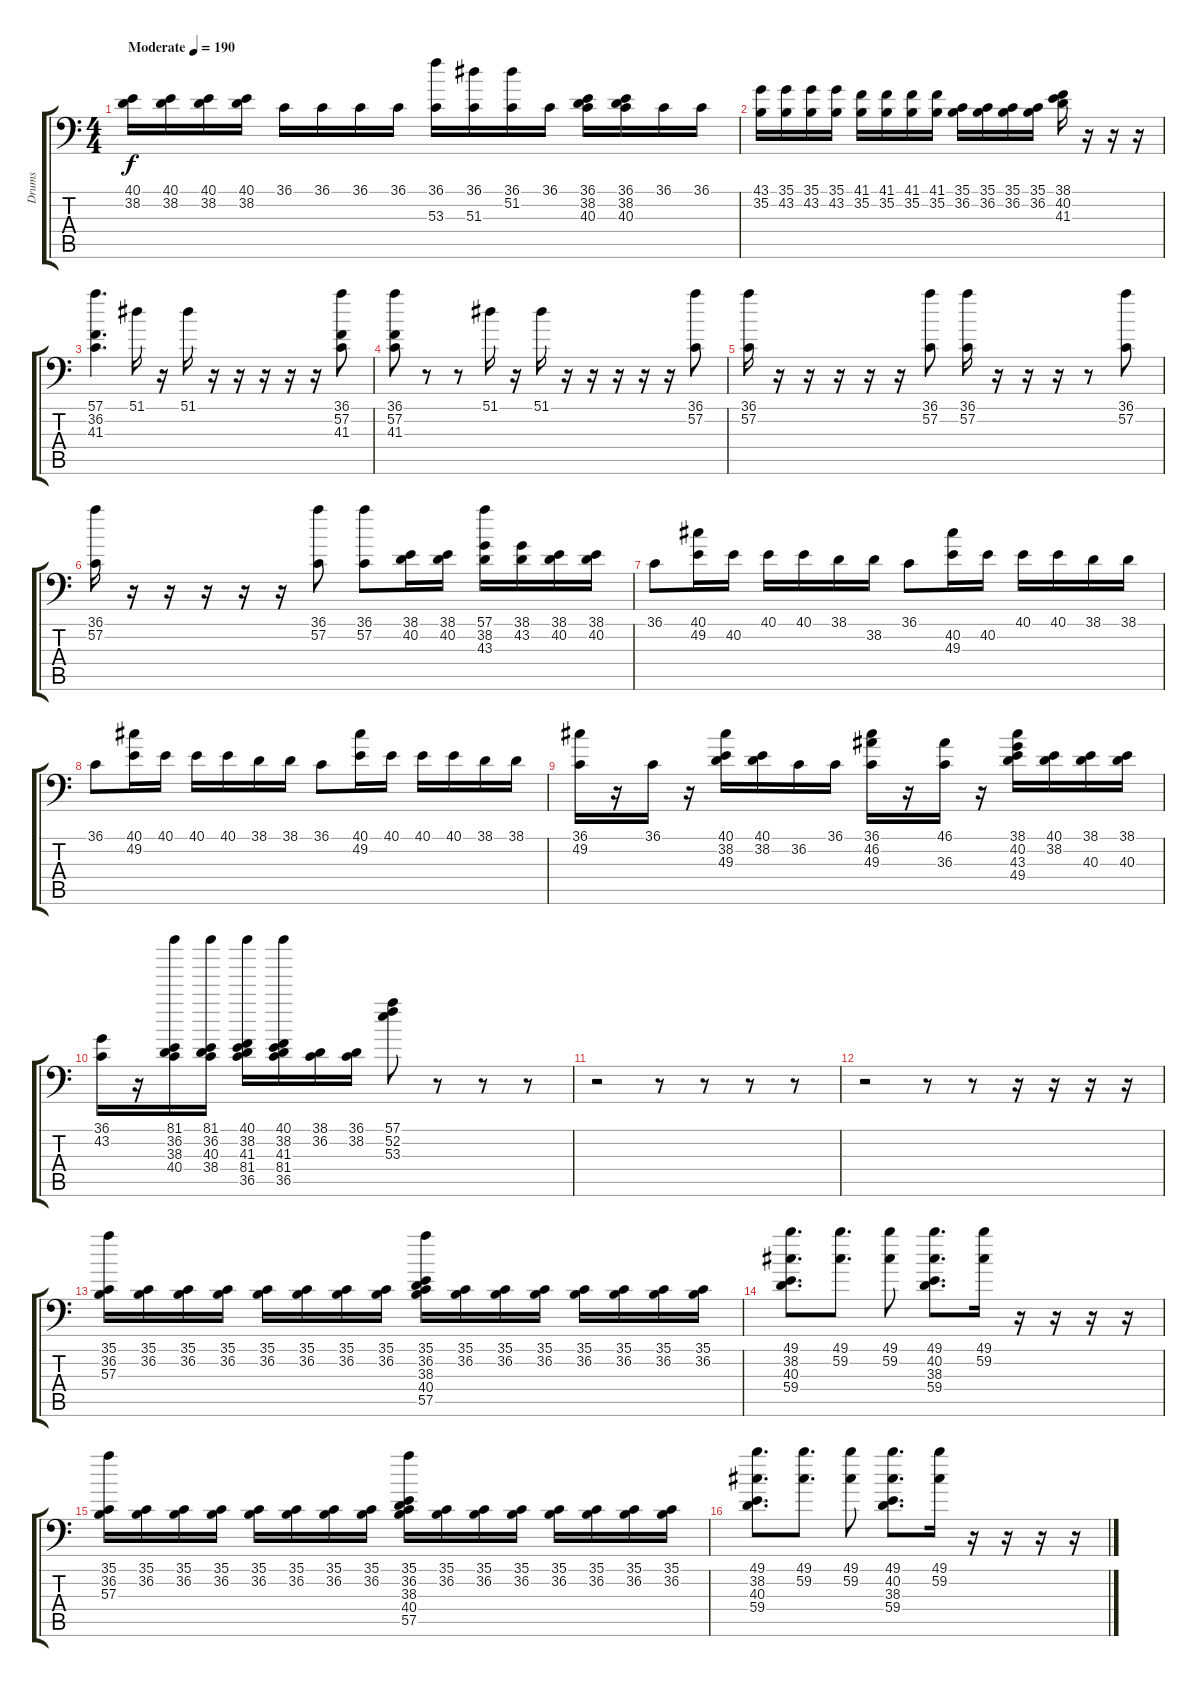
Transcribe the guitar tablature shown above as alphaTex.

\track ("Drums" "Drums") {instrument acousticgrandpiano}
\staff {score tabs}
\tuning (C-1 C-1 C-1 C-1 C-1 C-1) {hide}
\ts (4 4)
\tempo (190 "Moderate")
\clef f4
\ks c
(40.1 38.2).16{dy f instrument acousticgrandpiano} (40.1 38.2).16 (40.1 38.2).16 (40.1 38.2).16 36.1.16 36.1.16 36.1.16 36.1.16 (36.1 53.3).16 (36.1 51.3).16 (36.1 51.2).16 36.1.16 (36.1 38.2 40.3).16 (36.1 38.2 40.3).16 36.1.16 36.1.16 |
(43.1 35.2).16 (35.1 43.2).16 (35.1 43.2).16 (35.1 43.2).16 (41.1 35.2).16 (41.1 35.2).16 (41.1 35.2).16 (41.1 35.2).16 (35.1 36.2).16 (35.1 36.2).16 (35.1 36.2).16 (35.1 36.2).16 (38.1 40.2 41.3).16 r.16 r.16 r.16 |
(57.1 36.2 41.3).4{d} 51.1.16 r.16 51.1.16 r.16 r.16 r.16 r.16 r.16 (36.1 57.2 41.3).8 |
(36.1 57.2 41.3).8 r.8 r.8 51.1.16 r.16 51.1.16 r.16 r.16 r.16 r.16 r.16 (36.1 57.2).8 |
(36.1 57.2).16 r.16 r.16 r.16 r.16 r.16 (36.1 57.2).8 (36.1 57.2).16 r.16 r.16 r.16 r.8 (36.1 57.2).8 |
(36.1 57.2).16 r.16 r.16 r.16 r.16 r.16 (36.1 57.2).8 (36.1 57.2).8 (38.1 40.2).16 (38.1 40.2).16 (57.1 38.2 43.3).16 (38.1 43.2).16 (38.1 40.2).16 (38.1 40.2).16 |
36.1.8 (40.1 49.2).16 40.2.16 40.1.16 40.1.16 38.1.16 38.2.16 36.1.8 (40.2 49.3).16 40.2.16 40.1.16 40.1.16 38.1.16 38.1.16 |
36.1.8 (40.1 49.2).16 40.1.16 40.1.16 40.1.16 38.1.16 38.1.16 36.1.8 (40.1 49.2).16 40.1.16 40.1.16 40.1.16 38.1.16 38.1.16 |
(36.1 49.2).16 r.16 36.1.16 r.16 (40.1 38.2 49.3).16 (40.1 38.2).16 36.2.16 36.1.16 (36.1 46.2 49.3).16 r.16 (46.1 36.3).16 r.16 (38.1 40.2 43.3 49.4).16 (40.1 38.2).16 (38.1 40.3).16 (38.1 40.3).16 |
(36.1 43.2).16 r.16 (81.1 36.2 38.3 40.4).16 (81.1 36.2 40.3 38.4).16 (40.1 38.2 41.3 81.4 36.5).16 (40.1 38.2 41.3 81.4 36.5).16 (38.1 36.2).16 (36.1 38.2).16 (57.1 52.2 53.3).8 r.8 r.8 r.8 |
r.2 r.8 r.8 r.8 r.8 |
r.2 r.8 r.8 r.16 r.16 r.16 r.16 |
(35.1 36.2 57.3).16 (35.1 36.2).16 (35.1 36.2).16 (35.1 36.2).16 (35.1 36.2).16 (35.1 36.2).16 (35.1 36.2).16 (35.1 36.2).16 (35.1 36.2 38.3 40.4 57.5).16 (35.1 36.2).16 (35.1 36.2).16 (35.1 36.2).16 (35.1 36.2).16 (35.1 36.2).16 (35.1 36.2).16 (35.1 36.2).16 |
(49.1 38.2 40.3 59.4).8{d} (49.1 59.2).8{d} (49.1 59.2).8 (49.1 40.2 38.3 59.4).8{d} (49.1 59.2).16 r.16 r.16 r.16 r.16 |
(35.1 36.2 57.3).16 (35.1 36.2).16 (35.1 36.2).16 (35.1 36.2).16 (35.1 36.2).16 (35.1 36.2).16 (35.1 36.2).16 (35.1 36.2).16 (35.1 36.2 38.3 40.4 57.5).16 (35.1 36.2).16 (35.1 36.2).16 (35.1 36.2).16 (35.1 36.2).16 (35.1 36.2).16 (35.1 36.2).16 (35.1 36.2).16 |
(49.1 38.2 40.3 59.4).8{d} (49.1 59.2).8{d} (49.1 59.2).8 (49.1 40.2 38.3 59.4).8{d} (49.1 59.2).16 r.16 r.16 r.16 r.16
